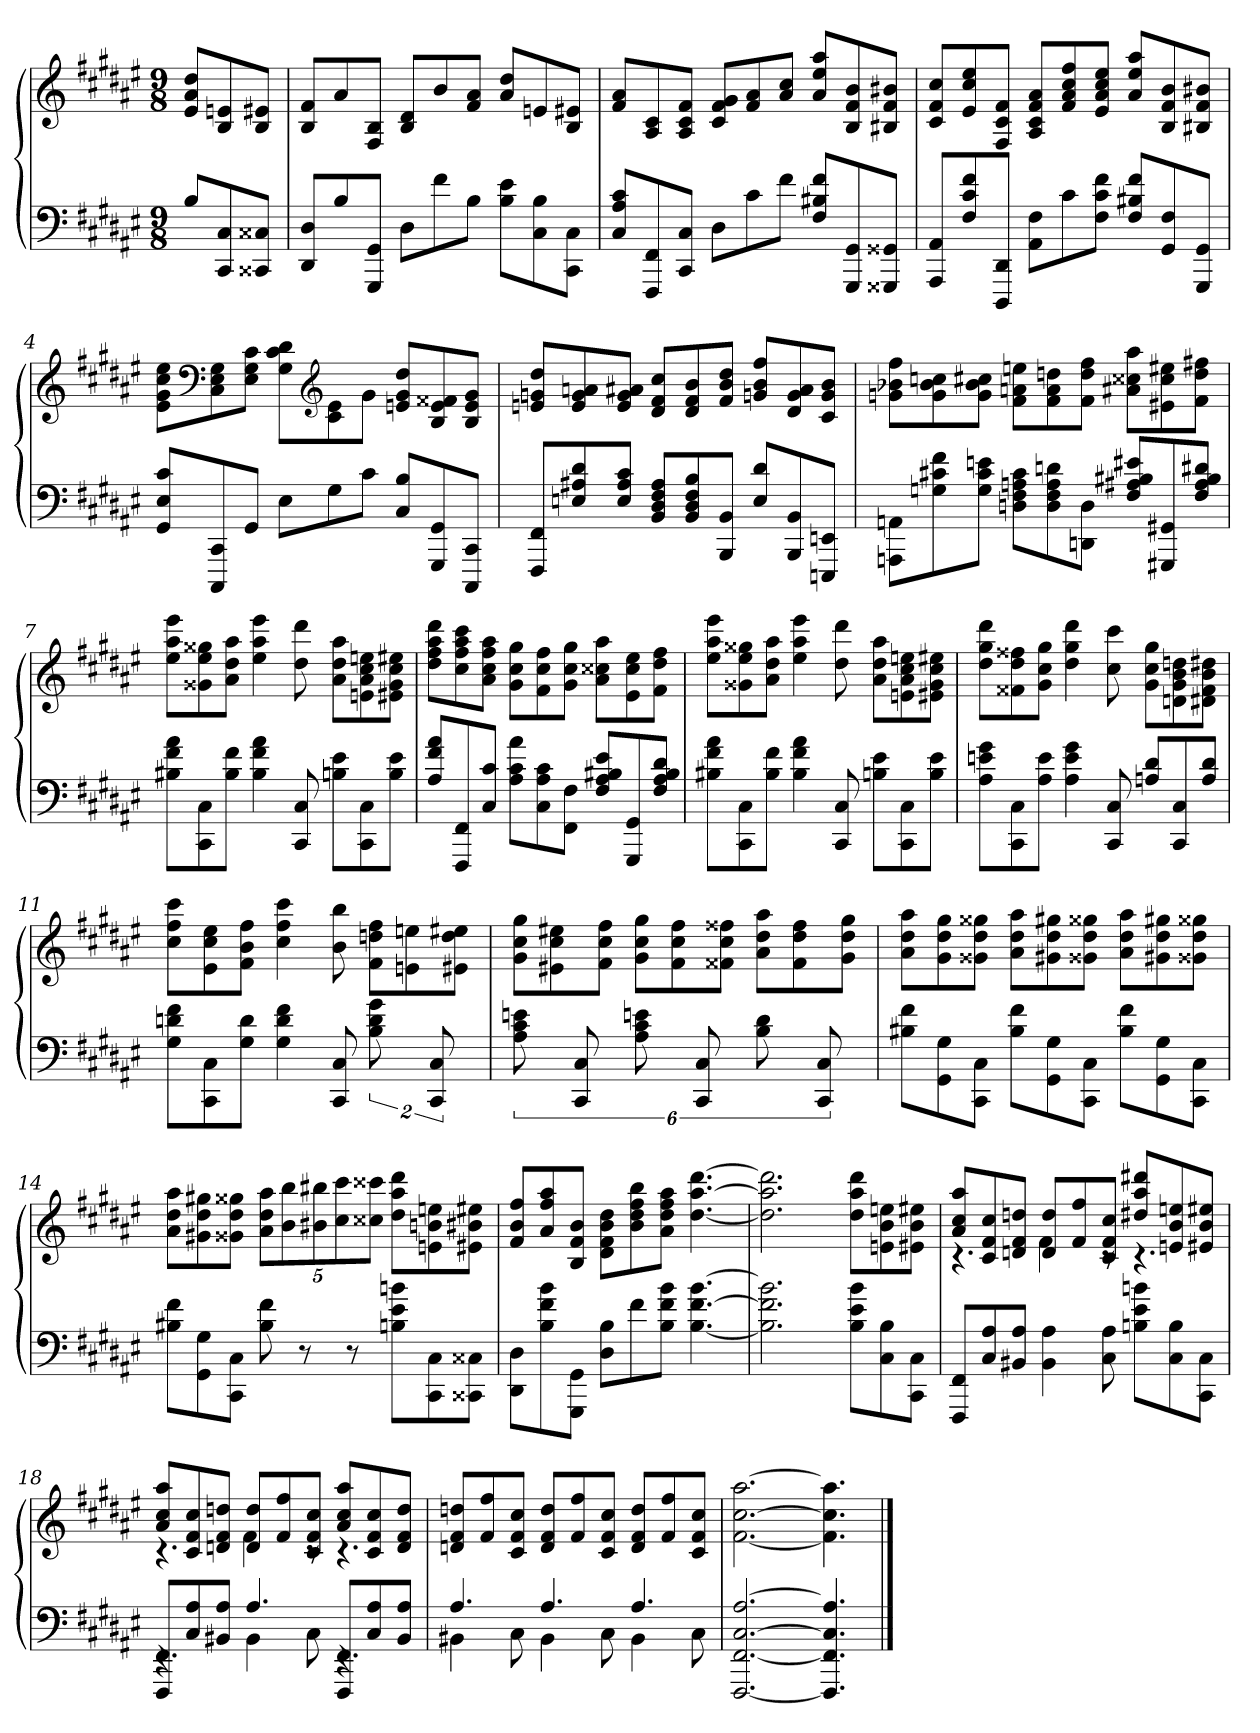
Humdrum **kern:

**kern	**kern
*part1	*part1
*staff2	*staff1
*clefF4	*clefG2
*k[f#c#g#d#a#e#]	*k[f#c#g#d#a#e#]
*F#:	*F#:
*M9/8	*M9/8
=	=
8BL	8e# 8a# 8dd#L
8CC# 8C#	8B 8en
8CC##X 8C##XJ	8B 8e#XJ
=1	=1
8DD# 8D#L	8B 8f#L
8B	8a#
8GGG# 8GG#J	8F# 8BJ
8D#L	8B 8d#L
8f#	8b
8BJ	8f# 8a#J
8B 8e#L	8a# 8dd#L
8C# 8B	8en
8CC# 8C#J	8B 8e#XJ
=2	=2
8C# 8A# 8c#L	8f# 8a#L
8FFF# 8FF#	8A# 8c#
8CC# 8C#J	8A# 8c# 8f#J
8D#L	8c# 8f# 8g#L
8c#	8f# 8a#
8f#J	8a# 8cc#J
8F# 8B#X 8f#L	8a# 8ee# 8aa#L
8GGG# 8GG#	8B 8f# 8b
8GGG##X 8GG##XJ	8B#X 8f# 8b#XJ
=3	=3
8AAA# 8AA#L	8c# 8f# 8cc#L
8F# 8c# 8f#	8e# 8cc# 8ee#
8DDD# 8DD#J	8F# 8c# 8f#J
8AA# 8F#L	8A# 8c# 8f# 8a#L
8c#	8f# 8a# 8cc# 8ff#
8F# 8c# 8f#J	8e# 8a# 8cc# 8ee#J
8F# 8B#X 8f#L	8a# 8ee# 8aa#L
8GG# 8F#	8B 8f# 8b
8GGG# 8GG#J	8B#X 8f# 8b#XJ
=4	=4
8GG# 8E# 8c#L	8e# 8g# 8cc# 8ee#L
*	*clefF4
8CCC# 8CC#	8C# 8E# 8G#
8GG#J	8E# 8G# 8c#J
8E#L	8G# 8c# 8d#L
*	*clefG2
8G#	8c# 8e#
8c#J	8g#J
8C# 8BL	8en 8g# 8dd#L
8GGG# 8GG#	8B 8e 8f##X
8CCC# 8CC#J	8B 8e 8g#J
=5	=5
8FFF# 8FF#L	8en 8gn 8dd#L
8En 8A#X 8d#	8e 8g 8an
8E 8A# 8c#J	8e 8g 8a#XJ
8BB 8D# 8F# 8A#L	8d# 8f# 8cc#L
8BB 8D# 8F# 8B	8d# 8f# 8b
8BBB 8BBJ	8f# 8b 8dd#J
8E 8d#L	8gn 8b 8ff#L
8BBB 8BB	8d# 8g 8a#
8EEEn 8EEnJ	8c# 8g 8bJ
=6	=6
8AAAn 8AAnL	8gn 8b-X 8ff#L
8Gn 8c#X 8f#	8g 8b- 8ccn
8G 8c# 8enJ	8g 8b- 8cc#XJ
8Dn 8F# 8An 8c#L	8f# 8an 8eenL
8D 8F# 8A 8dn	8f# 8a 8ddn
8DDn 8DJ	8f# 8dd 8ff#J
8F# 8A#X 8B#X 8e#XL	8a#X 8cc##X 8aa#L
8GGG#X 8GG#X	8e#X 8cc## 8ee#X
8F# 8A# 8B# 8d#XJ	8f# 8dd 8ff#XJ
=7	=7
8B#X 8f# 8a#L	8ee# 8aa# 8eee#L
8CC# 8C#	8g##X 8ee# 8gg##X
8B# 8f#J	8a# 8dd# 8aa#J
4B# 4f# 4a#	4ee# 4aa# 4eee#
8CC# 8C#	8dd# 8ddd#
8Bn 8e#L	8a# 8dd# 8aa#L
8CC# 8C#	8en 8a# 8cc# 8een
8B 8e#J	8e#X 8g## 8cc# 8ee#XJ
=8	=8
8A# 8f# 8a#L	8dd# 8ff# 8aa# 8ddd#L
8FFF# 8FF#	8cc# 8ff# 8aa# 8ccc#
8C# 8c#J	8a# 8cc# 8ff# 8aa#J
8A# 8c# 8a#L	8g# 8cc# 8gg#L
8C# 8A# 8c#	8f# 8cc# 8ff#
8FF# 8F#J	8g# 8cc# 8gg#J
8F# 8A# 8B#X 8e#L	8a# 8cc##X 8aa#L
8GGG# 8GG#	8e# 8cc## 8ee#
8F# 8A# 8B# 8d#J	8f# 8dd# 8ff#J
=9	=9
8B#X 8f# 8a#L	8ee# 8aa# 8eee#L
8CC# 8C#	8g##X 8ee# 8gg##X
8B# 8f#J	8a# 8dd# 8aa#J
4B# 4f# 4a#	4ee# 4aa# 4eee#
8CC# 8C#	8dd# 8ddd#
8Bn 8e#L	8a# 8dd# 8aa#L
8CC# 8C#	8en 8a# 8cc# 8een
8B 8e#J	8e#X 8g## 8cc# 8ee#XJ
=10	=10
8A# 8en 8g#L	8dd# 8gg# 8ddd#L
8CC# 8C#	8f##X 8dd# 8ff##X
8A# 8eJ	8g# 8cc# 8gg#J
4A# 4e 4g#	4dd# 4gg# 4ddd#
8CC# 8C#	8cc# 8ccc#
8An 8d#L	8g# 8cc# 8gg#L
8CC# 8C#	8dn 8g# 8b 8ddn
8A 8d#J	8d#X 8f## 8b 8dd#XJ
=11	=11
8G# 8dn 8f#L	8cc# 8ff# 8ccc#L
8CC# 8C#	8e# 8cc# 8ee#
8G# 8dJ	8f# 8b 8ff#J
4G# 4d 4f#	4cc# 4ff# 4ccc#
8CC# 8C#	8b 8bb
16%3B 16%3d 16%3g#	8f# 8ddn 8ff#L
.	8en 8een
16%3CC# 16%3C#	.
.	8e#X 8dd 8ee#XJ
=12	=12
16%3A# 16%3c# 16%3en	8g# 8cc# 8gg#L
.	8e#X 8cc# 8ee#X
16%3CC# 16%3C#	.
.	8f# 8cc# 8ff#J
16%3A# 16%3c# 16%3en	8g# 8cc# 8gg#L
.	8f# 8cc# 8ff#
16%3CC# 16%3C#	.
.	8f##X 8cc# 8ff##XJ
16%3B 16%3d#	8a# 8dd# 8aa#L
.	8f## 8dd# 8ff##
16%3CC# 16%3C#	.
.	8g# 8dd# 8gg#J
=13	=13
8B#X 8f#L	8a# 8dd# 8aa#L
8GG# 8G#	8g# 8dd# 8gg#
8CC# 8C#J	8g##X 8dd# 8gg##XJ
8B# 8f#L	8a# 8dd# 8aa#L
8GG# 8G#	8g#X 8dd# 8gg#X
8CC# 8C#J	8g##X 8dd# 8gg##XJ
8B# 8f#L	8a# 8dd# 8aa#L
8GG# 8G#	8g#X 8dd# 8gg#X
8CC# 8C#J	8g##X 8dd# 8gg##XJ
=14	=14
8B#X 8f#L	8a# 8dd# 8aa#L
8GG# 8G#	8g#X 8dd# 8gg#X
8CC# 8C#J	8g##X 8dd# 8gg##XJ
8B# 8f#	40%3a# 40%3dd# 40%3aa#L
.	40%3b 40%3bb
8r	.
.	40%3b#X 40%3bb#X
.	40%3cc# 40%3ccc#
8r	.
.	40%3cc##X 40%3ccc##XJ
8Bn 8e# 8bnL	8dd# 8aa# 8ddd#L
8CC# 8C#	8en 8bn 8een
8CC##X 8C##XJ	8e#X 8b#X 8ee#XJ
=15	=15
8DD# 8D#L	8f# 8b 8ff#L
8B 8f# 8b	8a# 8ff# 8aa#
8GGG# 8GG#J	8B 8f# 8bJ
8D# 8BL	8d# 8f# 8b 8dd#L
8f#	8b 8dd# 8ff# 8bb
8B 8f# 8bJ	8a# 8dd# 8ff# 8aa#J
[4.B [4.f# [4.b	[4.dd# [4.aa# [4.ddd#
=16	=16
2.B] 2.f#] 2.b]	2.dd#] 2.aa#] 2.ddd#]
8B 8e# 8bL	8dd# 8aa# 8ddd#L
8C# 8B	8en 8b 8een
8CC# 8C#J	8e#X 8b 8ee#XJ
=17	=17
*	*^
8FFF# 8FF#L	8a# 8cc# 8aa#L	4.rc
8C# 8A#	8c# 8f# 8cc#	.
8BB#X 8A#J	8dn 8f# 8ddnJ	.
4BB# 4A#	8d 8ddL	4f#
.	8f# 8ff#	.
8C# 8A#	8c# 8f# 8cc#J	8rc
8Bn 8e# 8bnL	8dd#X 8aa# 8ddd#XL	4.rc
8C# 8B	8en 8b 8een	.
8CC# 8C#J	8e#X 8b 8ee#XJ	.
=18	=18	=18
*^	*	*
8FFF# 8FF#L	4.rEE	8a# 8cc# 8aa#L	4.rc
8C# 8A#	.	8c# 8f# 8cc#	.
8BB#X 8A#J	.	8dn 8f# 8ddnJ	.
4.A#	4BB#	8d 8ddL	4f#
.	.	8f# 8ff#	.
.	8C#	8c# 8f# 8cc#J	8rc
8FFF# 8FF#L	4.rEE	8a# 8cc# 8aa#L	4.rc
8C# 8A#	.	8c# 8f# 8cc#	.
8BB# 8A#J	.	8d 8f# 8ddJ	.
*	*	*v	*v
=19	=19	=19
4.A#	4BB#X	8dn 8f# 8ddnL
.	.	8f# 8ff#
.	8C#	8c# 8f# 8cc#J
4.A#	4BB#	8d 8f# 8ddL
.	.	8f# 8ff#
.	8C#	8c# 8f# 8cc#J
4.A#	4BB#	8d 8f# 8ddL
.	.	8f# 8ff#
.	8C#	8c# 8f# 8cc#J
*v	*v	*
=20	=20
[2.FFF# [2.FF# [2.C# [2.A#	[2.f# [2.cc# [2.aa#
4.FFF#] 4.FF#] 4.C#] 4.A#]	4.f#] 4.cc#] 4.aa#]
==	==
*-	*-
